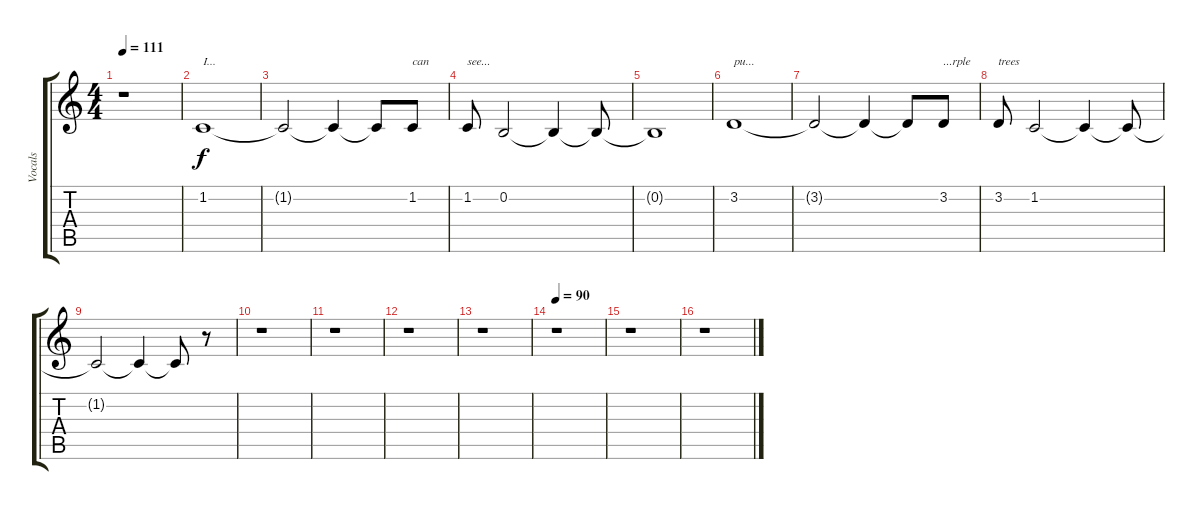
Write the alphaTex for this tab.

\track ("Vocals" "Vocals") {instrument bassoon}
\staff {score tabs}
\tuning (E4 B3 G3 D3 A2 E2) {hide}
\ts (4 4)
\tempo 111
\clef g2
\ks c
r.1{dy f} |
1.2.1{txt "I..."} |
1.2{t}.2 1.2{t}.4 1.2{t}.8 1.2.8{txt "can"} |
1.2.8{txt "see..."} 0.2.2 0.2{t}.4 0.2{t}.8 |
0.2{t}.1 |
3.2.1{txt "pu..."} |
3.2{t}.2 3.2{t}.4 3.2{t}.8 3.2.8{txt "...rple"} |
3.2.8{txt "trees"} 1.2.2 1.2{t}.4 1.2{t}.8 |
1.2{t}.2 1.2{t}.4 1.2{t}.8 r.8 |
r.1 |
r.1 |
r.1 |
r.1 |
\tempo 90
r.1 |
r.1 |
r.1
